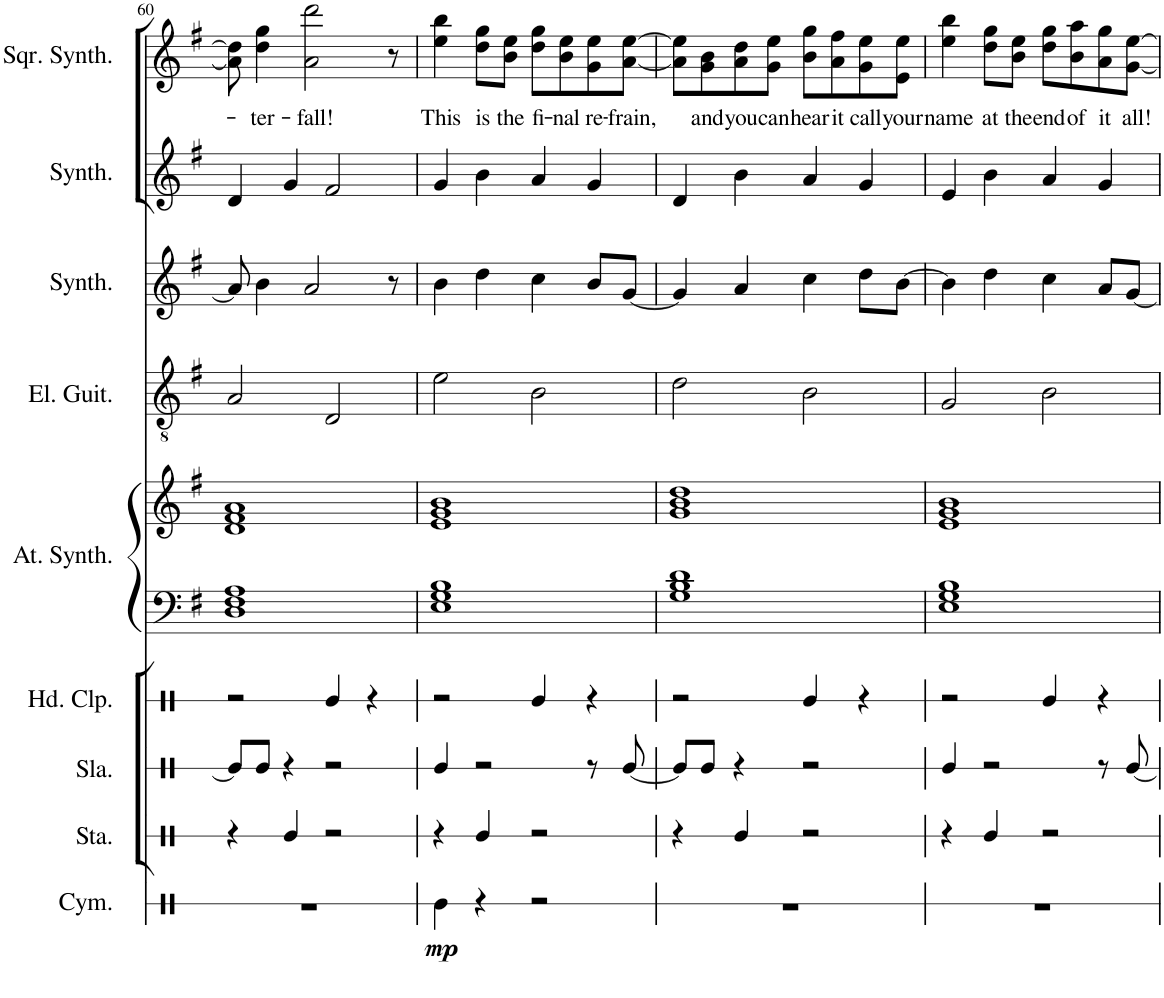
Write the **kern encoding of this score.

**kern	**dynam	**kern	**kern	**kern	**kern	**kern	**kern	**kern	**kern	**kern	**text
*part9	*part9	*part8	*part7	*part6	*part5	*part5	*part4	*part3	*part2	*part1	*part1
*staff10	*staff10	*staff9	*staff8	*staff7	*staff6	*staff5	*staff4	*staff3	*staff2	*staff1	*staff1
*I"Cymbal	*	*I"Stamp	*I"Slap	*I"Hand Clap	*I"Atmosphere Synthesizer	*	*I"Electric Guitar	*I"Pad Synthesizer	*I"Rain Synthesizer	*I"Square Synthesizer	*
*I'Cym.	*	*I'Sta.	*I'Sla.	*I'Hd. Clp.	*I'At. Synth.	*	*I'El. Guit.	*I'Synth.	*I'Synth.	*I'Sqr. Synth.	*
!!LO:PB:g=z
*clefX	*	*clefX	*clefX	*clefX	*clefF4	*clefG2	*clefGv2	*clefG2	*clefG2	*clefG2	*
*k[]	*	*k[]	*k[]	*k[]	*k[f#]	*k[f#]	*k[f#]	*k[f#]	*k[f#]	*k[f#]	*
*M4/4	*	*M4/4	*M4/4	*M4/4	*M4/4	*M4/4	*M4/4	*M4/4	*M4/4	*M4/4	*
=60	=60	=60	=60	=60	=60	=60	=60	=60	=60	=60	=60
1r	.	4r	8Re/L]	2r	1D 1F# 1A	1d 1f# 1a	2A/	8a/]	4d/	8a\] 8dd\]	.
!	!	!	!	!	!	!	!	!	!	!	!LO:LY:b
.	.	.	8Re/J	.	.	.	.	4b\	.	4dd\ 4gg\	-ter-
.	.	4Re/	4r	.	.	.	.	.	4g/	.	.
!	!	!	!	!	!	!	!	!	!	!	!LO:LY:b
.	.	.	.	.	.	.	.	2a/	.	2a\ 2ddd\	-fall!
.	.	2r	2r	4Re/	.	.	2D/	.	2f#/	.	.
.	.	.	.	4r	.	.	.	.	.	.	.
.	.	.	.	.	.	.	.	8r	.	8r	.
=61	=61	=61	=61	=61	=61	=61	=61	=61	=61	=61	=61
!	!LO:DY:b	!	!	!	!	!	!	!	!	!	!LO:LY:b
4Re\	mp	4r	4Re/	2r	1E 1G 1B	1e 1g 1b	2e\	4b\	4g/	4ee\ 4bb\	This
!	!	!	!	!	!	!	!	!	!	!	!LO:LY:b
4r	.	4Re/	2r	.	.	.	.	4dd\	4b\	8dd\ 8gg\L	is
!	!	!	!	!	!	!	!	!	!	!	!LO:LY:b
.	.	.	.	.	.	.	.	.	.	8b\ 8ee\J	the
!	!	!	!	!	!	!	!	!	!	!	!LO:LY:b
2r	.	2r	.	4Re/	.	.	2B\	4cc\	4a/	8dd\ 8gg\L	fi-
!	!	!	!	!	!	!	!	!	!	!	!LO:LY:b
.	.	.	.	.	.	.	.	.	.	8b\ 8ee\	-nal
!	!	!	!	!	!	!	!	!	!	!	!LO:LY:b
.	.	.	8r	4r	.	.	.	8b/L	4g/	8g\ 8ee\	re-
!	!	!	!	!	!	!	!	!	!	!	!LO:LY:b
.	.	.	[8Re/	.	.	.	.	[8g/J	.	[8a\ [8ee\J	-frain,
=62	=62	=62	=62	=62	=62	=62	=62	=62	=62	=62	=62
1r	.	4r	8Re/L]	2r	1G 1B 1d	1g 1b 1dd	2d\	4g/]	4d/	8a\] 8ee\]L	.
!	!	!	!	!	!	!	!	!	!	!	!LO:LY:b
.	.	.	8Re/J	.	.	.	.	.	.	8g\ 8b\	and
!	!	!	!	!	!	!	!	!	!	!	!LO:LY:b
.	.	4Re/	4r	.	.	.	.	4a/	4b\	8a\ 8dd\	you
!	!	!	!	!	!	!	!	!	!	!	!LO:LY:b
.	.	.	.	.	.	.	.	.	.	8g\ 8ee\J	can
!	!	!	!	!	!	!	!	!	!	!	!LO:LY:b
.	.	2r	2r	4Re/	.	.	2B\	4cc\	4a/	8b\ 8gg\L	hear
!	!	!	!	!	!	!	!	!	!	!	!LO:LY:b
.	.	.	.	.	.	.	.	.	.	8a\ 8ff#\	it
!	!	!	!	!	!	!	!	!	!	!	!LO:LY:b
.	.	.	.	4r	.	.	.	8dd\L	4g/	8g\ 8ee\	call
!	!	!	!	!	!	!	!	!	!	!	!LO:LY:b
.	.	.	.	.	.	.	.	[8b\J	.	8e\ 8ee\J	your
=63	=63	=63	=63	=63	=63	=63	=63	=63	=63	=63	=63
!	!	!	!	!	!	!	!	!	!	!	!LO:LY:b
1r	.	4r	4Re/	2r	1E 1G 1B	1e 1g 1b	2G/	4b\]	4e/	4ee\ 4bb\	name
!	!	!	!	!	!	!	!	!	!	!	!LO:LY:b
.	.	4Re/	2r	.	.	.	.	4dd\	4b\	8dd\ 8gg\L	at
!	!	!	!	!	!	!	!	!	!	!	!LO:LY:b
.	.	.	.	.	.	.	.	.	.	8b\ 8ee\J	the
!	!	!	!	!	!	!	!	!	!	!	!LO:LY:b
.	.	2r	.	4Re/	.	.	2B\	4cc\	4a/	8dd\ 8gg\L	end
!	!	!	!	!	!	!	!	!	!	!	!LO:LY:b
.	.	.	.	.	.	.	.	.	.	8b\ 8aa\	of
!	!	!	!	!	!	!	!	!	!	!	!LO:LY:b
.	.	.	8r	4r	.	.	.	8a/L	4g/	8a\ 8gg\	it
!	!	!	!	!	!	!	!	!	!	!	!LO:LY:b
.	.	.	[8Re/	.	.	.	.	[8g/J	.	[8g\ [8ee\J	all!
=	=	=	=	=	=	=	=	=	=	=	=
*-	*-	*-	*-	*-	*-	*-	*-	*-	*-	*-	*-
